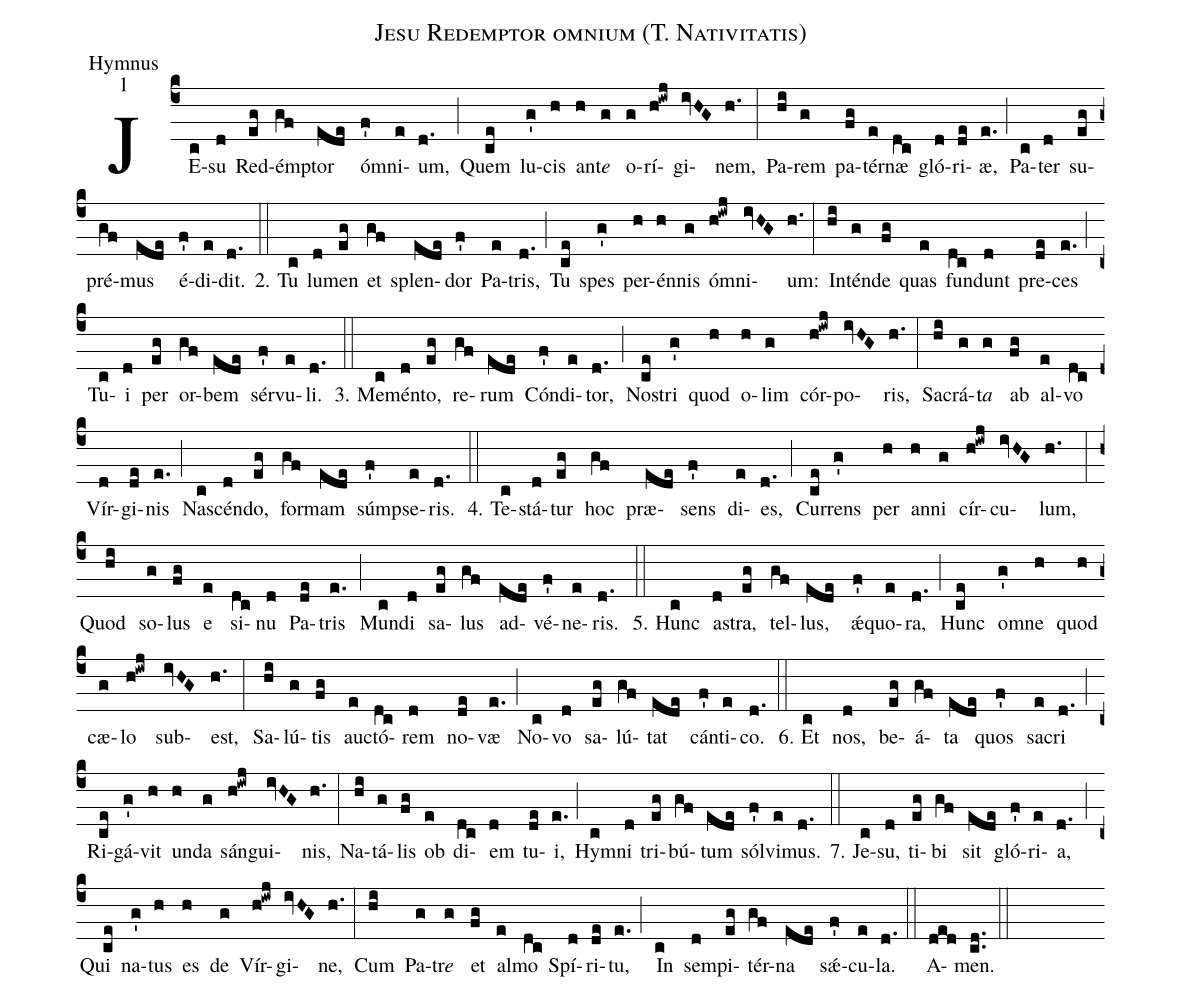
name:Jesu Redemptor omnium (T. Nativitatis);
office-part:Hymnus;
mode:1;
%%
(c4) JE(c)su(d) Red(eg)ém(gf)ptor(ede) ó(f')mni(e)um,(d.) (;) Quem(ce) lu(g')cis(h) an(h)t<i>e</i>(g) o(g)rí(h!iwj)gi(ivHG)nem,(h.) (:) Pa(hi)rem(g) pa(fg)tér(e)næ(dc) gló(d)ri(de)æ,(e.) (;) Pa(c)ter(d) su(eg)pré(gf)mus(ede) é(f')di(e)dit.(d.) (::)
2. Tu(c) lu(d)men(eg) et(gf) splen(ede)dor(f') Pa(e)tris,(d.) (;) Tu(ce) spes(g') per(h)én(h)nis(g) ó(h!iwj)mni(ivHG)um:(h.) (:) In(hi)tén(g)de(fg) quas(e) fun(dc)dunt(d) pre(de)ces(e.) (;) Tu(c)i(d) per(eg) or(gf)bem(ede) sér(f')vu(e)li.(d.) (::)
3.  Me(c)mén(d)to,(eg) re(gf)rum(ede) Cón(f')di(e)tor,(d.) (;) No(ce)stri(g') quod(h) o(h)lim(g) cór(h!iwj)po(ivHG)ris,(h.) (:) Sac(hi)rá(g)t<i>a</i>(g) ab(fg) al(e)vo(dc) Vír(d)gi(de)nis(e.) (;) Na(c)scén(d)do,(eg) for(gf)mam(ede) súm(f')pse(e)ris.(d.) (::)
4. Te(c)stá(d)tur(eg) hoc(gf) præ(ede)sens(f') di(e)es,(d.) (;) Cur(ce)rens(g') per(h) an(h)ni(g) cír(h!iwj)cu(ivHG)lum,(h.) (:) Quod(hi) so(g)lus(fg) e(e) si(dc)nu(d) Pa(de)tris(e.) (;) Mun(c)di(d) sa(eg)lus(gf) ad(ede)vé(f')ne(e)ris.(d.) (::)
5. Hunc(c) a(d)stra,(eg) tel(gf)lus,(ede) ǽ(f')quo(e)ra,(d.) (;) Hunc(ce) o(g')mne(h) quod(h) cæ(g)lo(h!iwj) sub(ivHG)est,(h.) (:) Sa(hi)lú(g)tis(fg) au(e)ctó(dc)rem(d) no(de)væ(e.) (;) No(c)vo(d) sa(eg)lú(gf)tat(ede) cán(f')ti(e)co.(d.) (::)
6. Et(c) nos,(d) be(eg)á(gf)ta(ede) quos(f') sa(e)cri(d.) (;) Ri(ce)gá(g')vit(h) un(h)da(g) sán(h!iwj)gui(ivHG)nis,(h.) (:) Na(hi)tá(g)lis(fg) ob(e) di(dc)em(d) tu(de)i,(e.) (;) Hy(c)mni(d) tri(eg)bú(gf)tum(ede) sól(f')vi(e)mus.(d.) (::)
7. Je(c)su,(d) ti(eg)bi(gf) sit(ede) gló(f')ri(e)a,(d.) (;) Qui(ce) na(g')tus(h) es(h) de(g) Vír(h!iwj)gi(ivHG)ne,(h.) (:) Cum(hi) Pa(g)tr<i>e</i>(g) et(fg) al(e)mo(dc) Spí(d)ri(de)tu,(e.) (;) In(c) sem(d)pi(eg)tér(gf)na(ede) sǽ(f')cu(e)la.(d.) (::) A(ded)men.(cd..) (::Z-)


%<sp>V/</sp>.~Crá(h)sti(h)na(h) di(h)e(h) de(h)lé(hi)bi(h)tur(h'_) (,) in(h)í(h)qui(f')tas(e) ter(f_h)ræ.(hiH'G/hih.//ghG'FE'/fggf.0) (::) (z-)
%<sp>R/</sp>.~Et(h) re(h)gná(h)bit(h) su(hi)per(h) nos(h'_) (,) Sal(h)vá(f')tor(e) mun(f_h)di.(hiH'G/hih.//ghG'FE'/fggf.0) (::) (z-)
